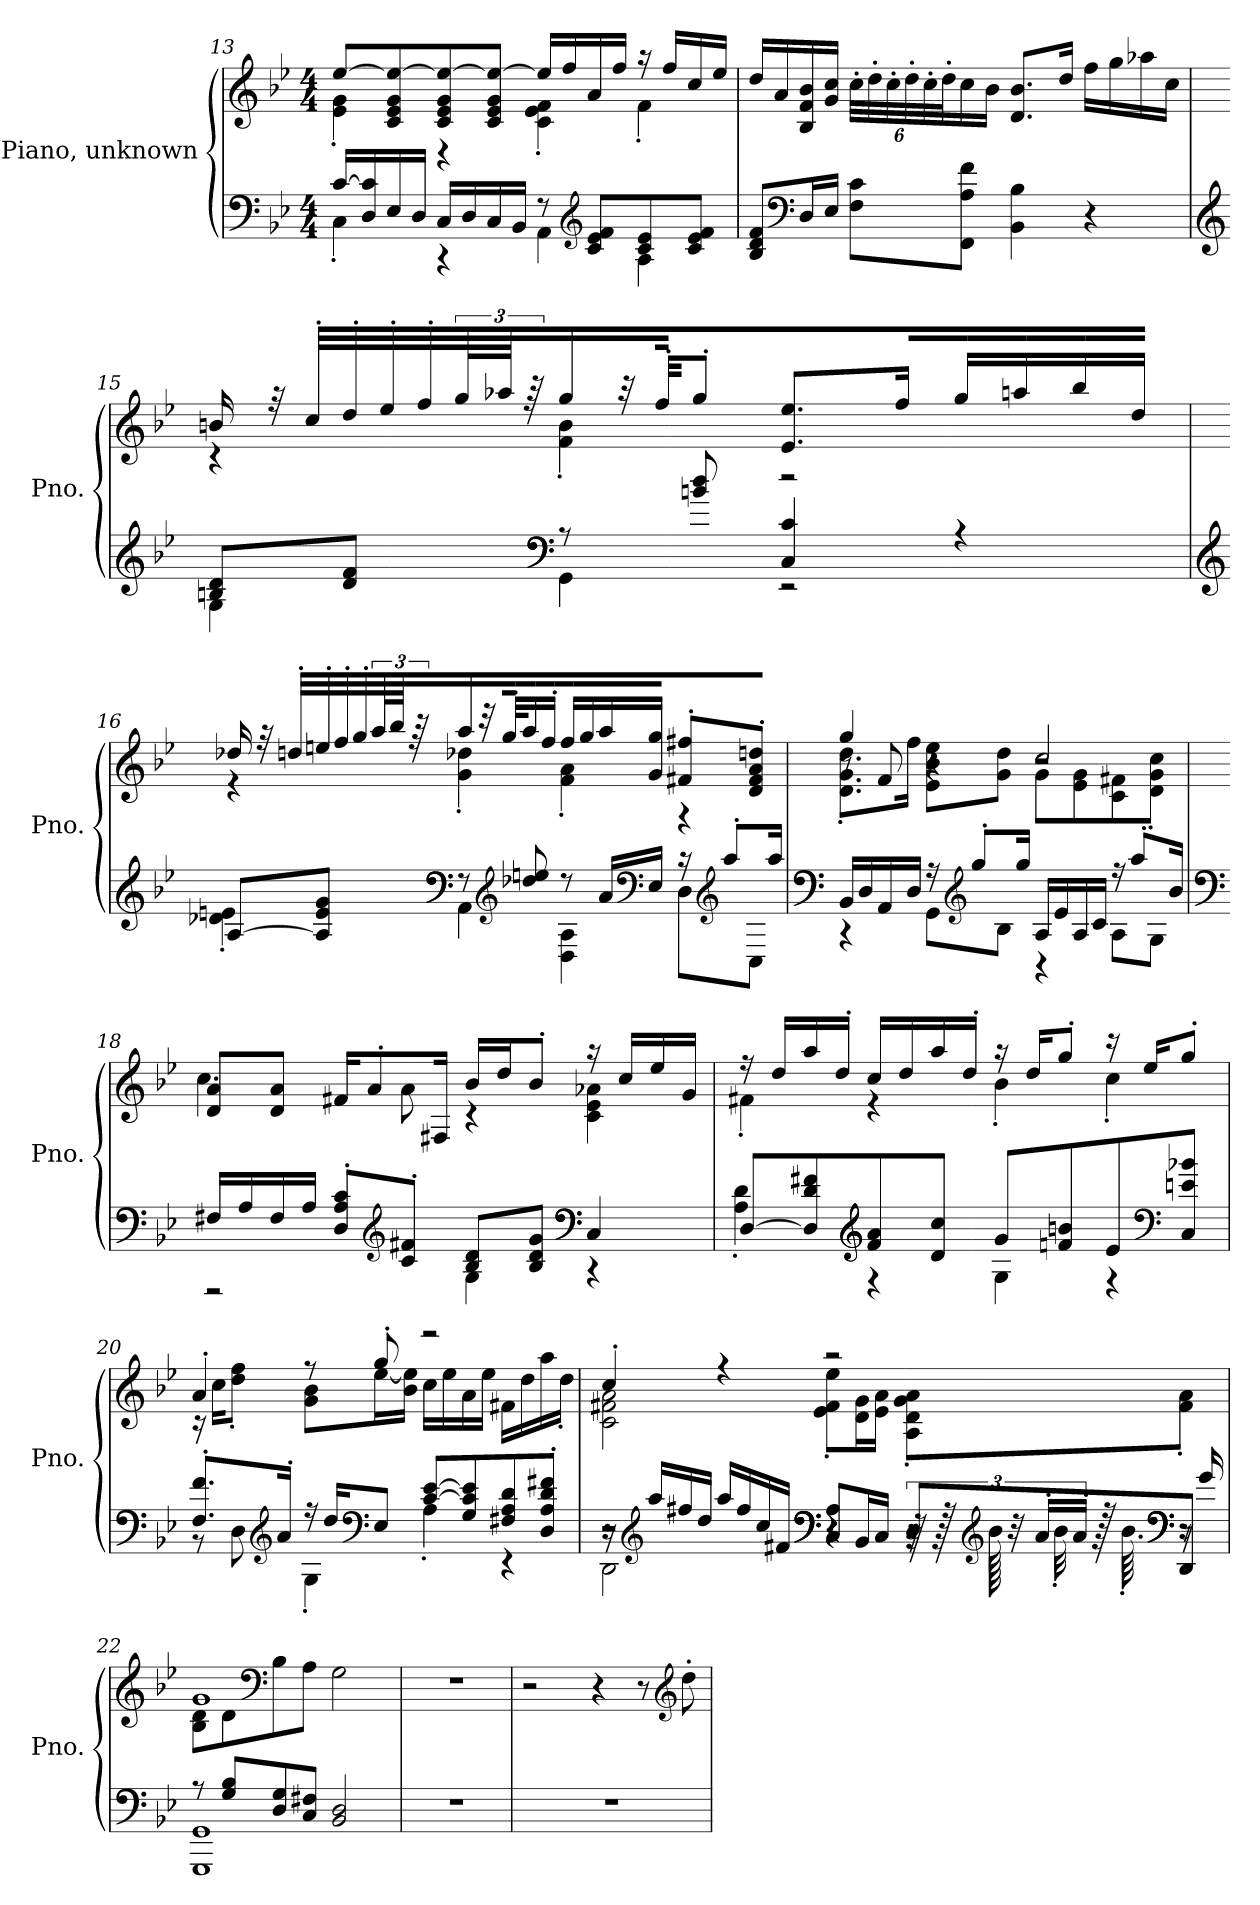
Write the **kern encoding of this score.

**kern	**kern
*part1	*part1
*staff2	*staff1
*I"Piano, unknown	*
*I'Pno.	*
!!LO:LB:g=z
*clefF4	*clefG2
*k[b-e-]	*k[b-e-]
*M4/4	*M4/4
=13	=13
*^	*^
[16c/LL	4C'\	[8ee-/L	4e-\' 4g\'
16D/ 16c/]	.	.	.
16E-/	.	8c/ 8e-/ 8g/ 8ee-/_	.
16D/JJ	.	.	.
16C/LL	4r	8c/ 8e-/ 8g/ 8ee-/_	4r
16D/	.	.	.
16C/	.	8c/ 8e-/ 8g/ 8ee-/_J	.
16BB-/JJ	.	.	.
8r	4AA\	16ee-/LL]	4c\' 4e-\' 4f\'
.	.	16ff/	.
*clefG2	*	*	*
8c/ 8e-/ 8f/L	.	16a/	.
.	.	16ff/JJ	.
8c/ 8e-/	4A\	16r	4f'\
.	.	16ff/LL	.
8c/ 8e-/ 8f/J	.	16cc/	.
.	.	16ee-/JJ	.
*v	*v	*	*
*	*v	*v
=14	=14
8B-/ 8d/ 8f/L	16dd/LL
.	16a/
*clefF4	*
16D/L	16B-/ 16f/ 16b-/
16E-/JJ	16g/ 16cc/JJ
*	*Xbrackettup
8F\ 8c\L	48cc'\LLL
.	48dd'\
.	48cc'\
.	48dd'\
.	48cc'\
.	48dd'\J
8FF\ 8A\ 8f\J	16cc\
.	16b-\JJ
4BB-\ 4B-\	8.d/ 8.b-/L
.	16dd/Jk
4r	16ff\LL
.	16gg\
.	16aa-X\
.	16cc\JJ
!!LO:LB:g=z
=15	=15
*clefG2	*
*^	*^
8Bn/ 8d/L	4G\	16bn/	4r
.	.	32r	.
.	.	32cc'/LLL	.
8d/ 8f/J	.	32dd'/	.
.	.	32ee-'/	.
.	.	32ff'/	.
*	*	*brackettup	*
.	.	96gg/L	.
.	.	96aa-X/JJJJ	.
.	.	96r	.
*clefF4	*	*	*
8r	4GG\	16gg/	4f\' 4b\'
.	.	32r	.
.	.	32ff'/KKL	.
8bn/ 8dd/	.	8gg'/J	.
4C/ 4c/	2r	8.e-/ 8.ee-/L	2r
.	.	16ff/Jk	.
4r	.	16gg/LL	.
.	.	16aan/	.
.	.	16bb-/	.
.	.	16dd/JJ	.
!!LO:LB:g=z	!!
=16	=16	=16	=16
*clefG2	*	*	*
[8A/L	4d-X\' 4en\'	16dd-X/	4r
.	.	32r	.
.	.	32ddn'/LLL	.
8A/] 8e/ 8g/J	.	32een'/	.
.	.	32ff'/	.
.	.	32gg'/	.
.	.	96aa/L	.
.	.	96bb-/JJJJ	.
.	.	96r	.
*clefF4	*	*	*
8r	4AA\	16aa/	4g\' 4dd-X\'
.	.	32r	.
.	.	32gg'/KLL	.
*clefG2	*	*	*
8dd-X/ 8een/	.	16aa/	.
.	.	16ff'/JJ	.
8r	4D\ 4A\	16ff/LL	4f\' 4a\'
.	.	16gg/	.
16a/LL	.	16aa/	.
*clefF4	*	*	*
16E-/JJ	.	16g/ 16gg/JJ	.
16r	8D\L	8f#X/' 8ff#X/'L	4r
*clefG2	*	*	*
8aa'/L	.	.	.
.	8C\J	8d/' 8f#/' 8a/' 8ddn/'J	.
16aa/Jk	.	.	.
*	*	*v	*v
!!LO:LB:g=z
=17	=17	=17
*clefF4	*	*
*	*	*^
*	*	*	*^
16BB-/LL	4r	4gg/	8.d\' 8.g\' 8.dd\'L	8r
16D/	.	.	.	.
16AA/	.	.	.	8f/
16D/JJ	.	.	16ff\Jk	.
16r	8GG\L	4r	8e-\ 8b-\ 8ee-\L	4r
*clefG2	*	*	*	*
8gg'/L	.	.	.	.
.	8B-\J	.	8g\ 8dd\J	.
16gg/Jk	.	.	.	.
16A/LL	4r	2cc/	8g\L	2r
16e-/	.	.	.	.
16A/	.	.	8e-\ 8g\	.
16c/JJ	.	.	.	.
16r	8A\L	.	8c\ 8f#X\	.
8aa'/L	.	.	.	.
.	8G\J	.	8d\' 8g\' 8cc\'J	.
16b-/Jk	.	.	.	.
*	*	*v	*v	*v
=18	=18	=18
*clefF4	*	*
*	*	*^
16F#X/LL	2r	8d/ 8a/L	4.cc\
16A/	.	.	.
16F#/	.	8d/ 8a/J	.
16A/JJ	.	.	.
8D/' 8A/' 8c/'L	.	16f#X/KL	.
.	.	8a'/	.
*clefG2	*	*	*
8c/' 8f#X/'J	.	.	8a\
.	.	16F#X/Jk	.
8B-/ 8d/L	4G\	16b-/LL	4r
.	.	16dd/J	.
8B-/ 8d/ 8g/J	.	8b-'/J	.
*clefF4	*	*	*
4C/	4r	16r	4c\ 4e-\ 4a-X\
.	.	16cc/LL	.
.	.	16ee-/	.
.	.	16g/JJ	.
!!LO:PB:g=z	!!
=19	=19	=19	=19
[8D/L	4A\' 4d\'	16r	4f#X'\
.	.	16dd/LL	.
8D/] 8d/ 8f#X/	.	16aa/	.
.	.	16dd'/JJ	.
*clefG2	*	*	*
8f#/ 8a/	4r	16cc/LL	4r
.	.	16dd/	.
8d/ 8cc/J	.	16aa/	.
.	.	16dd'/JJ	.
8g/L	4G\	16r	4b-'\
.	.	16dd/KL	.
8fn/ 8bn/	.	8gg'/J	.
8e-/	4r	16r	4cc'\
.	.	16ee-/KL	.
*clefF4	*	*	*
8C/ 8en/ 8b-X/J	.	8gg'/J	.
=20	=20	=20	=20
8.F/' 8.f/'L	8r	4a'/	16r
.	.	.	16cc\KL
.	8D\	.	8dd\' 8ff\'J
*clefG2	*	*	*
16a'/Jk	.	.	.
16r	4G'\	8r	8g\ 8b-\L
16dd/KL	.	.	.
*clefF4	*	*	*
8E-/J	.	8gg'/	[16ee-\L
.	.	.	16b-\ 16ee-\]JJ
[8c/ [8e-/L	4A'\	2r	16cc\LL
.	.	.	16ee-\
8G/ 8c/] 8e-/]	.	.	16a\
.	.	.	16ee-\JJ
8F#X/ 8A/ 8d/	4r	.	16f#X\LL
.	.	.	16dd\
8D/' 8A/' 8d/' 8f#X/'J	.	.	16aa\
.	.	.	16dd'\JJ
!!LO:LB:g=z	!!
=21	=21	=21	=21
*	*^	*	*
16r	2DD\	2r	4cc'/	2c\ 2f#X\ 2a\
*clefG2	*	*	*	*
16aa/LL	.	.	.	.
16ff#X/	.	.	.	.
16dd/JJ	.	.	.	.
16aa/LL	.	.	4r	.
16ff#/	.	.	.	.
16cc/	.	.	.	.
16f#X/JJ	.	.	.	.
*clefF4	*	*	*	*
8C/ 8A/L	4r	4r	2r	8e-\' 8f#\' 8ee-\'L
16BB-/L	.	.	.	16d\ 16g\L
16C/JJ	.	.	.	16e-\ 16a\JJ
24r	64r	8D/L	.	8A\' 8d\' 8g\' 8a\'L
.	128r	.	.	.
*clefG2	*	*	*	*
.	128b-\	.	.	.
.	32r	.	.	.
24a'/LL	.	.	.	.
.	32b-'\	.	.	.
24a'/JJ	.	.	.	.
.	128r	.	.	.
.	64.b-'\	.	.	.
*clefF4	*	*	*	*
16r	8r	8DD/J	.	8f#\' 8a\'J
16g/	.	.	.	.
*	*v	*v	*	*
=22	=22	=22	=22
8r	1GGG 1GG	1g	8B-\ 8d\L
8G/ 8B-/L	.	.	8d\
*	*	*clefF4	*
8D/ 8G/	.	.	8B-\
8C/ 8F#X/J	.	.	8A\J
2BB-/ 2D/	.	.	2G\
*v	*v	*	*
*	*v	*v
=23	=23
1r	1r
!!LO:LB:g=z
=24	=24
1r	2r
.	4r
.	8r
*	*clefG2
.	8dd'\
=	=
*-	*-
